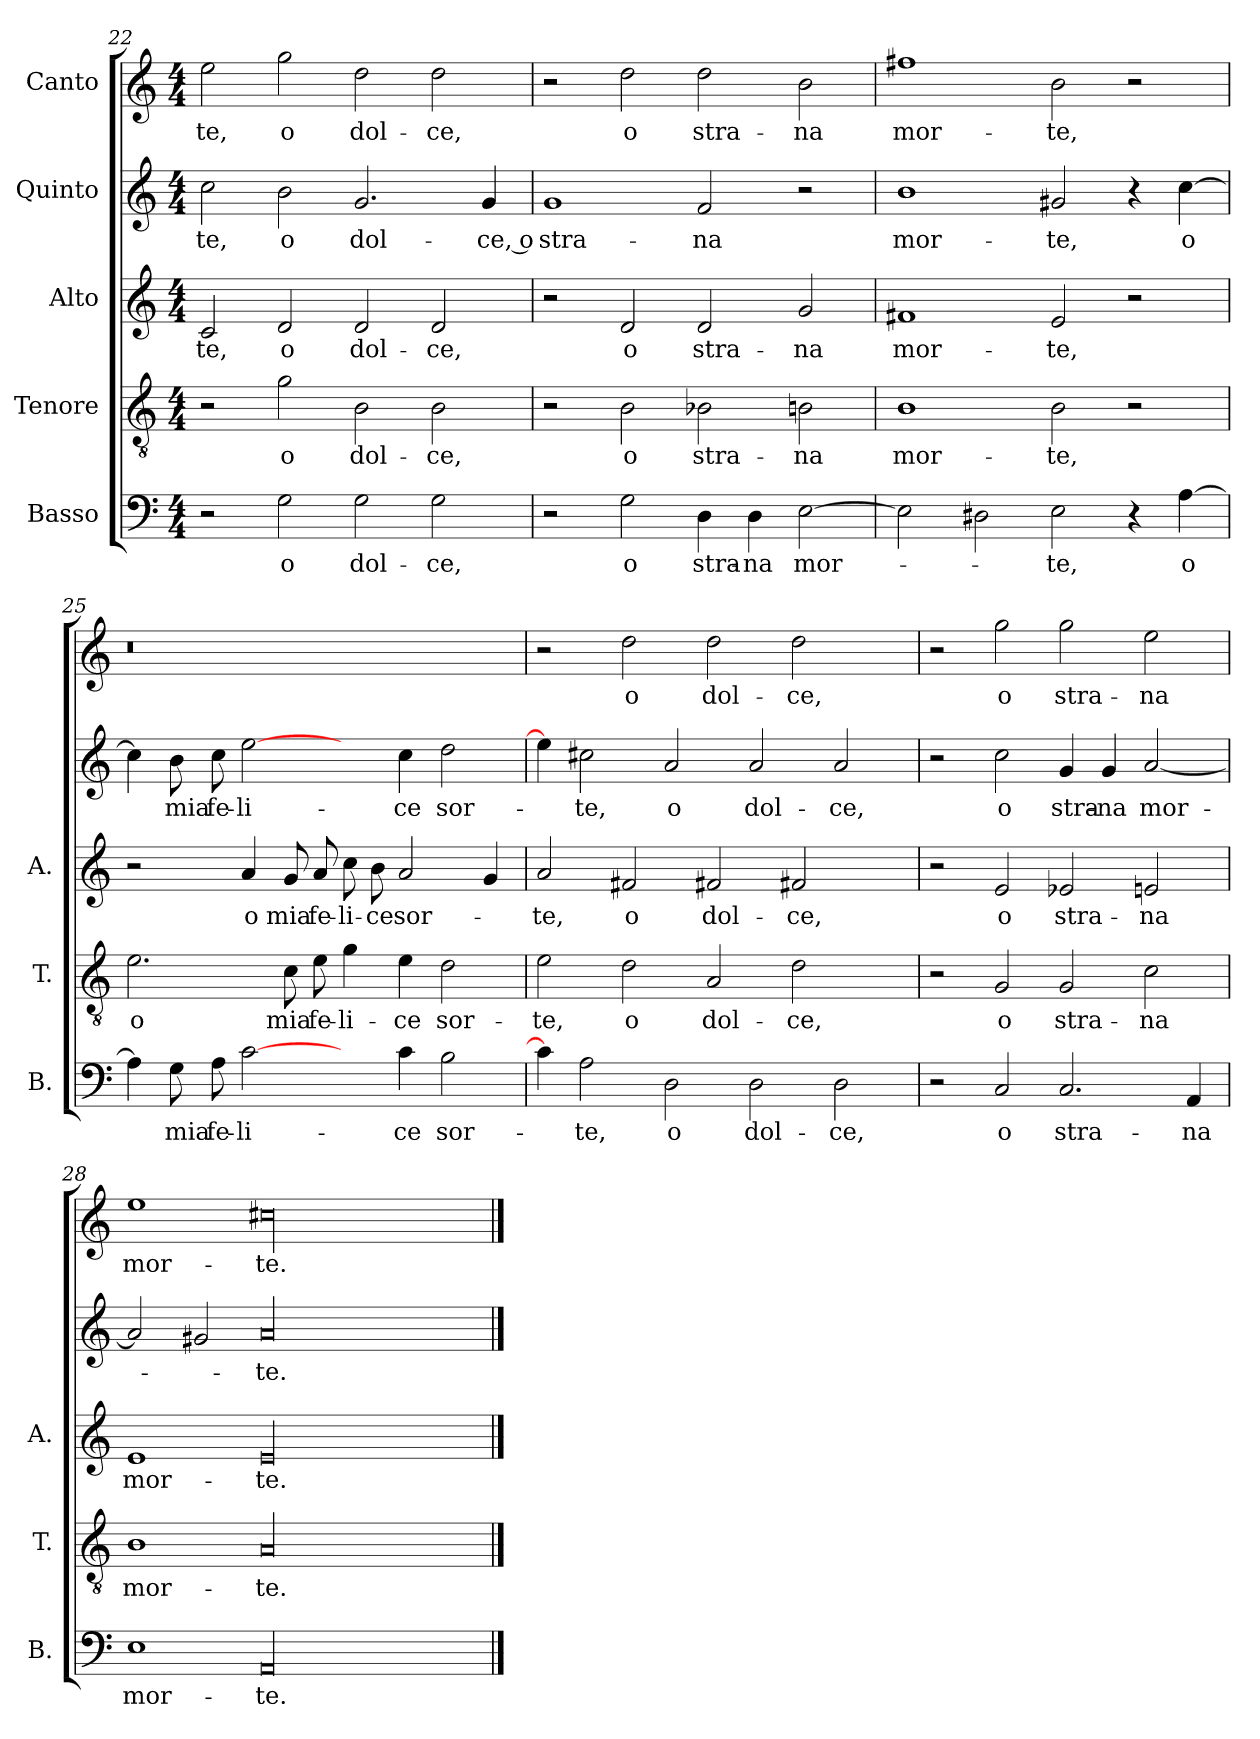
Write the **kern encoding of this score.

**kern	**text	**kern	**text	**kern	**text	**kern	**text	**kern	**text
*part5	*part5	*part4	*part4	*part3	*part3	*part2	*part2	*part1	*part1
*staff5	*staff5	*staff4	*staff4	*staff3	*staff3	*staff2	*staff2	*staff1	*staff1
*I"Basso	*	*I"Tenore	*	*I"Alto	*	*I"Quinto	*	*I"Canto	*
*I'B.	*	*I'T.	*	*I'A.	*	*	*	*	*
*clefF4	*	*clefGv2	*	*clefG2	*	*clefG2	*	*clefG2	*
*k[]	*	*k[]	*	*k[]	*	*k[]	*	*k[]	*
*C:	*	*C:	*	*C:	*	*C:	*	*C:	*
*M4/4	*	*M4/4	*	*M4/4	*	*M4/4	*	*M4/4	*
=22	=22	=22	=22	=22	=22	=22	=22	=22	=22
2r	.	2r	.	2c/	-te,	2cc\	-te,	2ee\	-te,
2G\	o	2g\	o	2d/	o	2b\	o	2gg\	o
2G\	dol-	2B\	dol-	2d/	dol-	2.g/	dol-	2dd\	dol-
2G\	-ce,	2B\	-ce,	2d/	-ce,	.	.	2dd\	-ce,
.	.	.	.	.	.	4g/	-ce, o	.	.
=23	=23	=23	=23	=23	=23	=23	=23	=23	=23
2r	.	2r	.	2r	.	1g/	stra-	2r	.
2G\	o	2B\	o	2d/	o	.	.	2dd\	o
4D\	stra-	2B-X\	stra-	2d/	stra-	2f/	-na	2dd\	stra-
4D\	-na	.	.	.	.	.	.	.	.
[2E\	mor-	2Bn\	-na	2g/	-na	2r	.	2b\	-na
=24	=24	=24	=24	=24	=24	=24	=24	=24	=24
2E\]	.	1B\	mor-	1f#X/	mor-	1b\	mor-	1ff#X\	mor-
2D#X\	.	.	.	.	.	.	.	.	.
2E\	-te,	2B\	-te,	2e/	-te,	2g#X/	-te,	2b\	-te,
4r	.	2r	.	2r	.	4r	.	2r	.
[4A\	o	.	.	.	.	[4cc\	o	.	.
=25	=25	=25	=25	=25	=25	=25	=25	=25	=25
!	!	!	!	!	!	!	!	!LO:N:vis=0	!
4A\]	.	2.e\	o	2r	.	4cc\]	.	1r	.
8G\	mia	.	.	.	.	8b\	mia	.	.
8A\	fe-	.	.	.	.	8cc\	fe-	.	.
[2c\	-li-	.	.	4a/	o	[2ee\	-li-	.	.
.	.	8c\	mia	8g/	mia	.	.	.	.
.	.	8e\	fe-	8a/	fe-	.	.	.	.
4ryy	.	4g\	-li-	8cc\	-li-	4ryy	.	1ryy	.
.	.	.	.	8b\	-ce	.	.	.	.
4c\	-ce	4e\	-ce	2a/	sor-	4cc\	-ce	.	.
2B\	sor-	2d\	sor-	.	.	2dd\	sor-	.	.
.	.	.	.	4g/	.	.	.	.	.
=26	=26	=26	=26	=26	=26	=26	=26	=26	=26
4c\]	.	2e\	-te,	2a/	-te,	4ee\]	.	2r	.
2A\	-te,	.	.	.	.	2cc#X\	-te,	.	.
.	.	2d\	o	2f#X/	o	.	.	2dd\	o
2D\	o	.	.	.	.	2a/	o	.	.
.	.	2A/	dol-	2f#X/	dol-	.	.	2dd\	dol-
2D\	dol-	.	.	.	.	2a/	dol-	.	.
.	.	2d\	-ce,	2f#X/	-ce,	.	.	2dd\	-ce,
2D\	-ce,	.	.	.	.	2a/	-ce,	.	.
.	.	4ryy	.	4ryy	.	.	.	4ryy	.
=27	=27	=27	=27	=27	=27	=27	=27	=27	=27
2r	.	2r	.	2r	.	2r	.	2r	.
2C/	o	2G/	o	2e/	o	2cc\	o	2gg\	o
2.C/	stra-	2G/	stra-	2e-X/	stra-	4g/	stra-	2gg\	stra-
.	.	.	.	.	.	4g/	-na	.	.
.	.	2c\	-na	2en/	-na	[2a/	mor-	2ee\	-na
4AA/	-na	.	.	.	.	.	.	.	.
=28	=28	=28	=28	=28	=28	=28	=28	=28	=28
1E\	mor-	1B\	mor-	1e/	mor-	2a/]	.	1ee\	mor-
.	.	.	.	.	.	2g#X/	.	.	.
00AA/	-te.	00A/	-te.	00e/	-te.	00a/	-te.	00cc#X\	-te.
==	==	==	==	==	==	==	==	==	==
*-	*-	*-	*-	*-	*-	*-	*-	*-	*-
